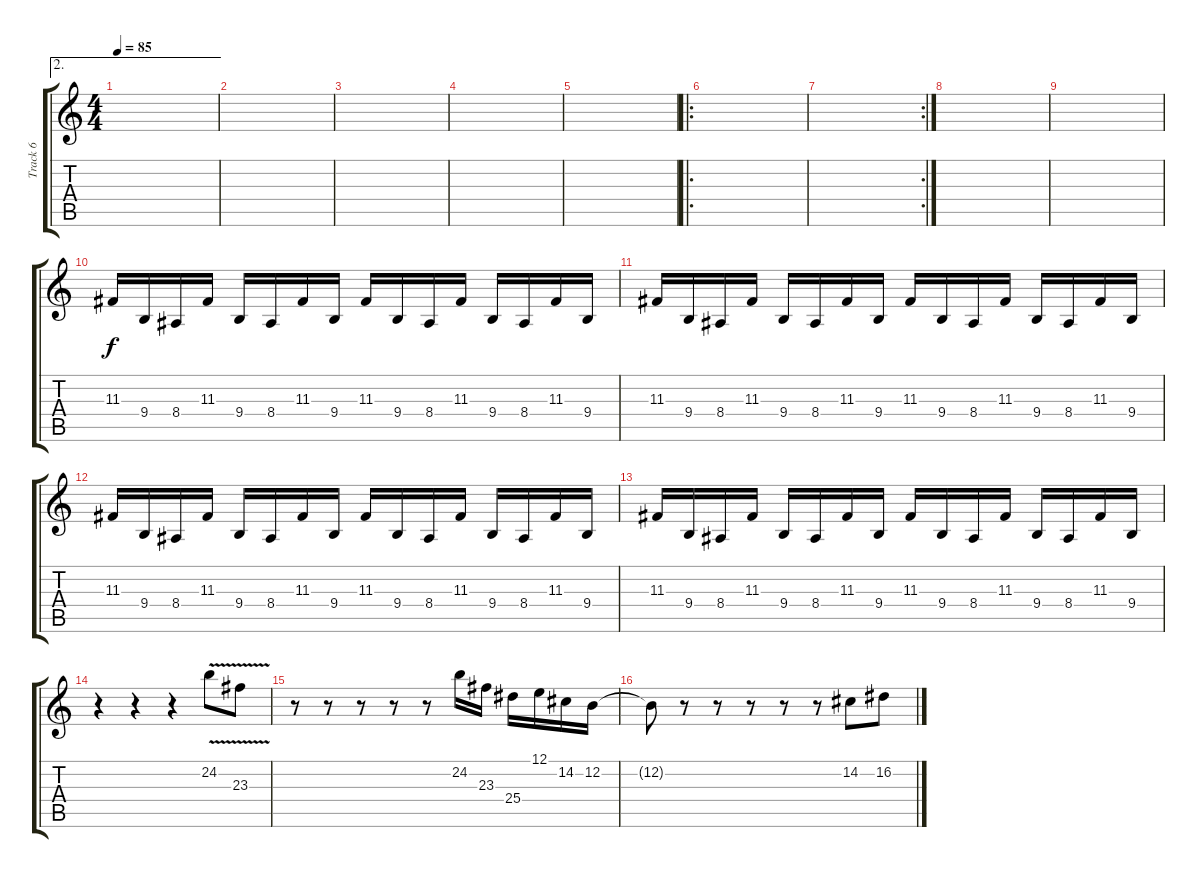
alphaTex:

\track ("Track 6" "Track 6") {instrument lead1square}
\staff {score tabs}
\tuning (E4 B3 G3 D3 A2 E2) {hide}
\ae 2
\ts (4 4)
\tempo 85
\clef g2
\ks c
|
|
|
|
|
\ro
|
\rc 2
|
|
|
11.3.16 9.4.16 8.4.16 11.3.16 9.4.16 8.4.16 11.3.16 9.4.16 11.3.16 9.4.16 8.4.16 11.3.16 9.4.16 8.4.16 11.3.16 9.4.16 |
11.3.16 9.4.16 8.4.16 11.3.16 9.4.16 8.4.16 11.3.16 9.4.16 11.3.16 9.4.16 8.4.16 11.3.16 9.4.16 8.4.16 11.3.16 9.4.16 |
11.3.16 9.4.16 8.4.16 11.3.16 9.4.16 8.4.16 11.3.16 9.4.16 11.3.16 9.4.16 8.4.16 11.3.16 9.4.16 8.4.16 11.3.16 9.4.16 |
11.3.16 9.4.16 8.4.16 11.3.16 9.4.16 8.4.16 11.3.16 9.4.16 11.3.16 9.4.16 8.4.16 11.3.16 9.4.16 8.4.16 11.3.16 9.4.16 |
r.4 r.4 r.4 24.2{v}.8 23.3{v}.8 |
r.8 r.8 r.8 r.8 r.8 24.2.16 23.3.16 25.4.16 12.1.16 14.2.16 12.2.16 |
12.2{t}.8 r.8 r.8 r.8 r.8 r.8 14.2.8 16.2.8
